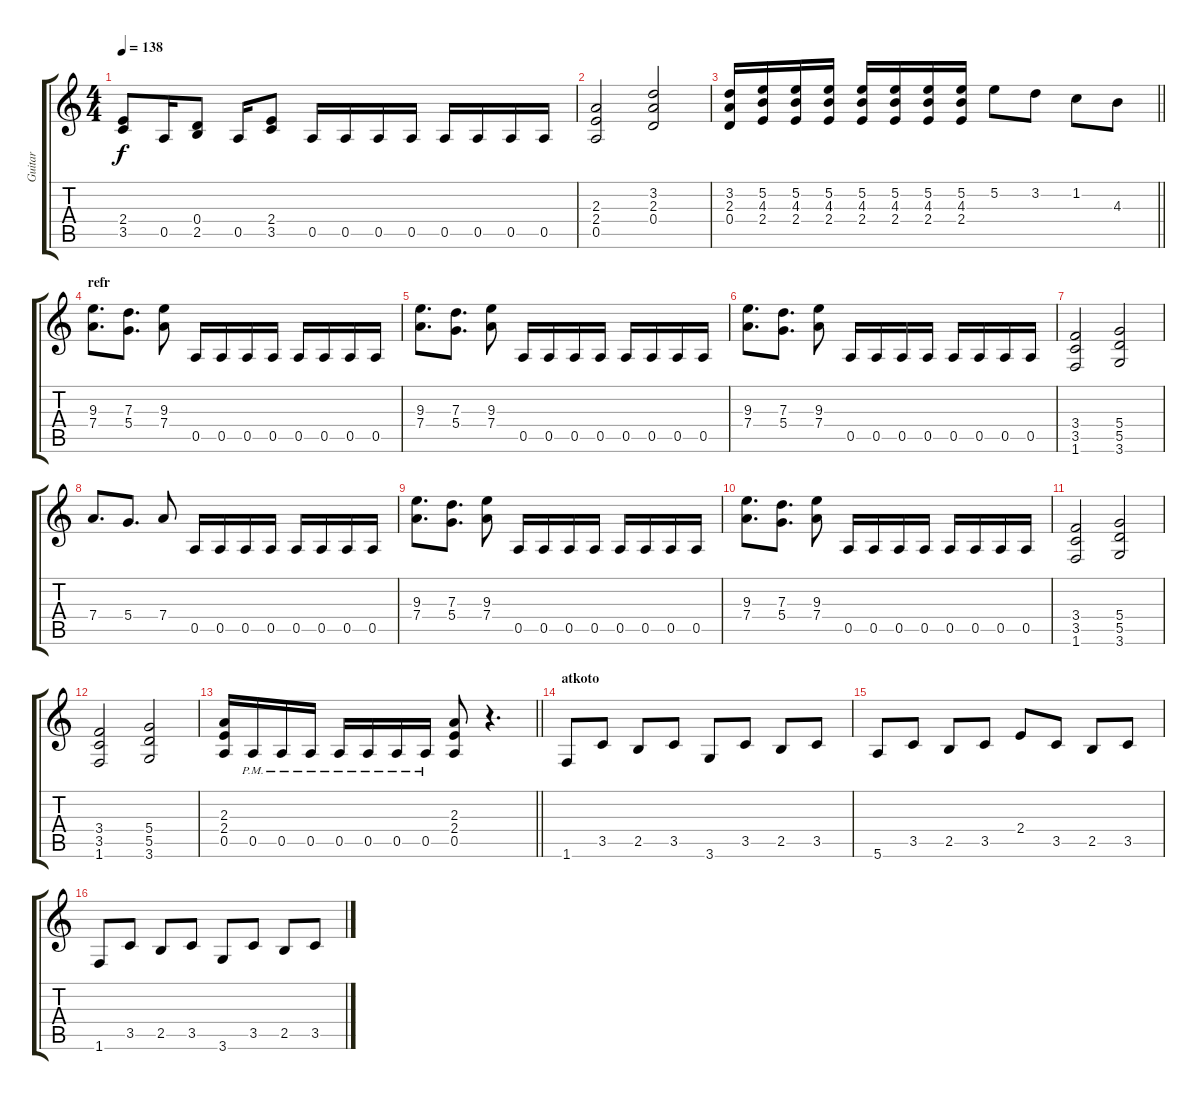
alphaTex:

\track ("Guitar" "Guitar") {instrument overdrivenguitar}
\staff {score tabs}
\tuning (E4 B3 G3 D3 A2 E2) {hide}
\ts (4 4)
\tempo 138
\clef g2
\ks c
(2.4 3.5).8{dy f} 0.5.16 (0.4 2.5).8 0.5.16 (2.4 3.5).8 0.5.16 0.5.16 0.5.16 0.5.16 0.5.16 0.5.16 0.5.16 0.5.16 |
(2.3 2.4 0.5).2 (3.2 2.3 0.4).2 |
\barLineRight lightlight
(3.2 2.3 0.4).16 (5.2 4.3 2.4).16 (5.2 4.3 2.4).16 (5.2 4.3 2.4).16 (5.2 4.3 2.4).16 (5.2 4.3 2.4).16 (5.2 4.3 2.4).16 (5.2 4.3 2.4).16 5.2.8 3.2.8 1.2.8 4.3.8 |
\section ("" "refr")
(9.3 7.4).8{d} (7.3 5.4).8{d} (9.3 7.4).8 0.5.16 0.5.16 0.5.16 0.5.16 0.5.16 0.5.16 0.5.16 0.5.16 |
(9.3 7.4).8{d} (7.3 5.4).8{d} (9.3 7.4).8 0.5.16 0.5.16 0.5.16 0.5.16 0.5.16 0.5.16 0.5.16 0.5.16 |
(9.3 7.4).8{d} (7.3 5.4).8{d} (9.3 7.4).8 0.5.16 0.5.16 0.5.16 0.5.16 0.5.16 0.5.16 0.5.16 0.5.16 |
(3.4 3.5 1.6).2 (5.4 5.5 3.6).2 |
7.4.8{d} 5.4.8{d} 7.4.8 0.5.16 0.5.16 0.5.16 0.5.16 0.5.16 0.5.16 0.5.16 0.5.16 |
(9.3 7.4).8{d} (7.3 5.4).8{d} (9.3 7.4).8 0.5.16 0.5.16 0.5.16 0.5.16 0.5.16 0.5.16 0.5.16 0.5.16 |
(9.3 7.4).8{d} (7.3 5.4).8{d} (9.3 7.4).8 0.5.16 0.5.16 0.5.16 0.5.16 0.5.16 0.5.16 0.5.16 0.5.16 |
(3.4 3.5 1.6).2 (5.4 5.5 3.6).2 |
(3.4 3.5 1.6).2 (5.4 5.5 3.6).2 |
\barLineRight lightlight
(2.3 2.4 0.5).16 0.5{pm}.16 0.5{pm}.16 0.5{pm}.16 0.5{pm}.16 0.5{pm}.16 0.5{pm}.16 0.5{pm}.16 (2.3 2.4 0.5).8 r.4{d} |
\section ("" "atkoto")
1.6.8 3.5.8 2.5.8 3.5.8 3.6.8 3.5.8 2.5.8 3.5.8 |
5.6.8 3.5.8 2.5.8 3.5.8 2.4.8 3.5.8 2.5.8 3.5.8 |
1.6.8 3.5.8 2.5.8 3.5.8 3.6.8 3.5.8 2.5.8 3.5.8
